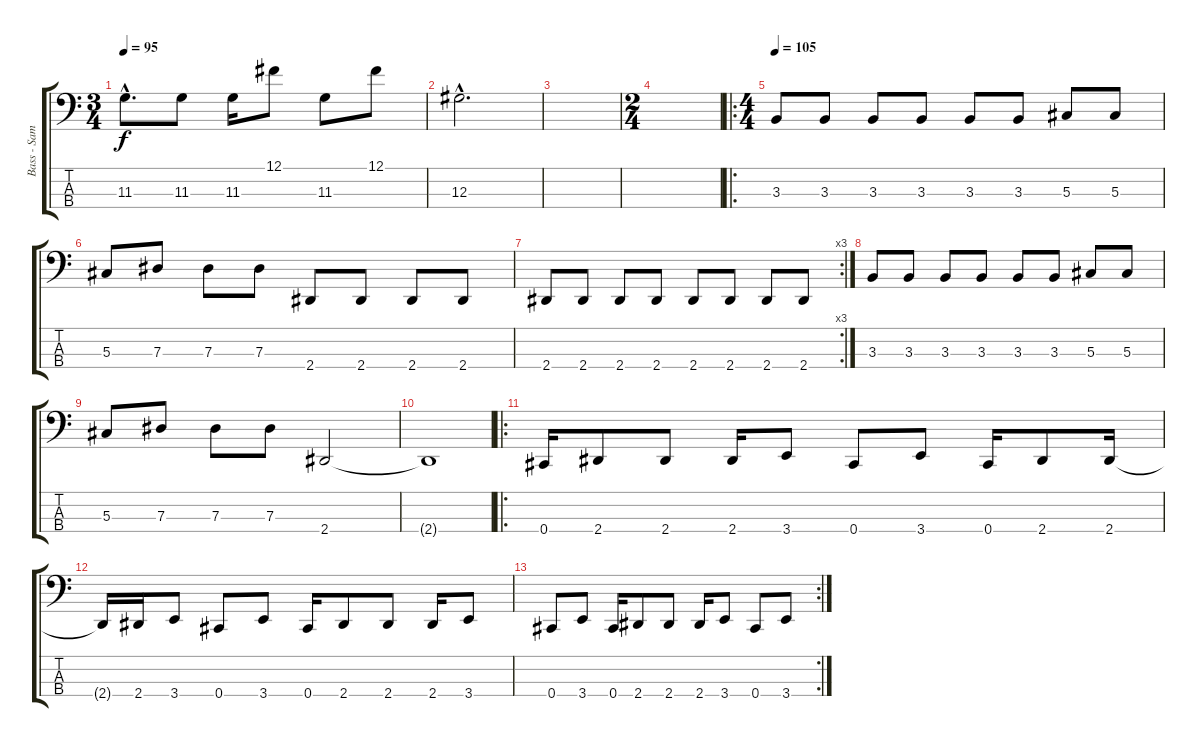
\track ("Bass - Sam" "Bass - Sam") {instrument electricbassfinger}
\staff {score tabs}
\tuning (Gb2 Db2 Ab1 Db1) {hide}
\ts (3 4)
\tempo 95
\clef f4
\ks c
11.3{hac}.8{d dy f} 11.3.8 11.3.16 12.1.8 11.3.8 12.1.8 |
12.3{hac}.2{d} |
|
\ts (2 4)
|
\ro
\ts (4 4)
\tempo 105
3.3.8 3.3.8 3.3.8 3.3.8 3.3.8 3.3.8 5.3.8 5.3.8 |
5.3.8 7.3.8 7.3.8 7.3.8 2.4.8 2.4.8 2.4.8 2.4.8 |
\rc 3
2.4.8 2.4.8 2.4.8 2.4.8 2.4.8 2.4.8 2.4.8 2.4.8 |
3.3.8 3.3.8 3.3.8 3.3.8 3.3.8 3.3.8 5.3.8 5.3.8 |
5.3.8 7.3.8 7.3.8 7.3.8 2.4.2 |
2.4{t}.1 |
\ro
0.4.16 2.4.8 2.4.8 2.4.16 3.4.8 0.4.8 3.4.8 0.4.16 2.4.8 2.4.16 |
2.4{t}.16 2.4.16 3.4.8 0.4.8 3.4.8 0.4.16 2.4.8 2.4.8 2.4.16 3.4.8 |
\rc 2
0.4.8 3.4.8 0.4.16 2.4.8 2.4.8 2.4.16 3.4.8 0.4.8 3.4.8
